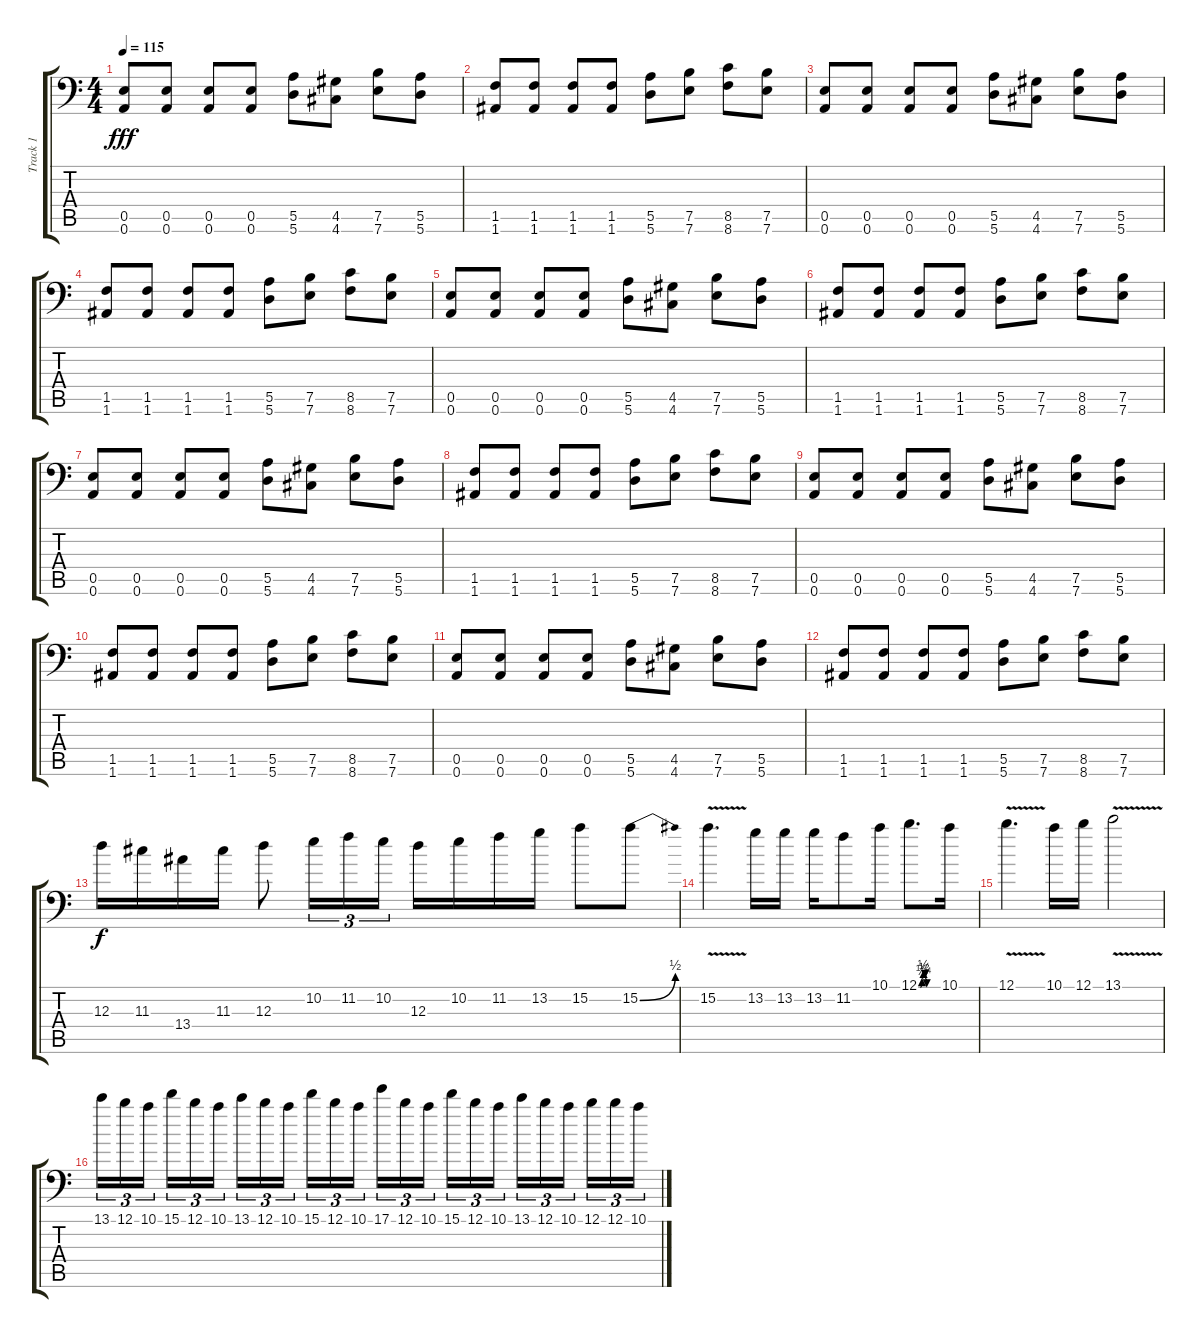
\track ("Track 1" "Track 1") {instrument distortionguitar}
\staff {score tabs}
\tuning (B3 Gb3 D3 A2 E2 A1) {hide}
\ts (4 4)
\tempo 115
\clef f4
\ks c
(0.5 0.6).8{dy fff} (0.5 0.6).8 (0.5 0.6).8 (0.5 0.6).8 (5.5 5.6).8 (4.5 4.6).8 (7.5 7.6).8 (5.5 5.6).8 |
(1.5 1.6).8 (1.5 1.6).8 (1.5 1.6).8 (1.5 1.6).8 (5.5 5.6).8 (7.5 7.6).8 (8.5 8.6).8 (7.5 7.6).8 |
(0.5 0.6).8 (0.5 0.6).8 (0.5 0.6).8 (0.5 0.6).8 (5.5 5.6).8 (4.5 4.6).8 (7.5 7.6).8 (5.5 5.6).8 |
(1.5 1.6).8 (1.5 1.6).8 (1.5 1.6).8 (1.5 1.6).8 (5.5 5.6).8 (7.5 7.6).8 (8.5 8.6).8 (7.5 7.6).8 |
(0.5 0.6).8 (0.5 0.6).8 (0.5 0.6).8 (0.5 0.6).8 (5.5 5.6).8 (4.5 4.6).8 (7.5 7.6).8 (5.5 5.6).8 |
(1.5 1.6).8 (1.5 1.6).8 (1.5 1.6).8 (1.5 1.6).8 (5.5 5.6).8 (7.5 7.6).8 (8.5 8.6).8 (7.5 7.6).8 |
(0.5 0.6).8 (0.5 0.6).8 (0.5 0.6).8 (0.5 0.6).8 (5.5 5.6).8 (4.5 4.6).8 (7.5 7.6).8 (5.5 5.6).8 |
(1.5 1.6).8 (1.5 1.6).8 (1.5 1.6).8 (1.5 1.6).8 (5.5 5.6).8 (7.5 7.6).8 (8.5 8.6).8 (7.5 7.6).8 |
(0.5 0.6).8 (0.5 0.6).8 (0.5 0.6).8 (0.5 0.6).8 (5.5 5.6).8 (4.5 4.6).8 (7.5 7.6).8 (5.5 5.6).8 |
(1.5 1.6).8 (1.5 1.6).8 (1.5 1.6).8 (1.5 1.6).8 (5.5 5.6).8 (7.5 7.6).8 (8.5 8.6).8 (7.5 7.6).8 |
(0.5 0.6).8 (0.5 0.6).8 (0.5 0.6).8 (0.5 0.6).8 (5.5 5.6).8 (4.5 4.6).8 (7.5 7.6).8 (5.5 5.6).8 |
(1.5 1.6).8 (1.5 1.6).8 (1.5 1.6).8 (1.5 1.6).8 (5.5 5.6).8 (7.5 7.6).8 (8.5 8.6).8 (7.5 7.6).8 |
12.3.16{dy f} 11.3.16 13.4.16 11.3.16 12.3.8 10.2.16{tu (3 2)} 11.2.16{tu (3 2)} 10.2.16{tu (3 2)} 12.3.16 10.2.16 11.2.16 13.2.16 15.2.8 15.2{be (bend 0 0 60 2)}.8 |
15.2{v}.4{d} 13.2.16 13.2.16 13.2.16 11.2.8 10.1.16 12.1{be (custom 0 0 5 0 10 1 15 2 20 1 25 0 30 0 60 0)}.8{d} 10.1.16 |
12.1{v}.4{d} 10.1.16 12.1.16 13.1{v}.2 |
13.1.16{tu (3 2)} 12.1.16{tu (3 2)} 10.1.16{tu (3 2) beam splitsecondary} 15.1.16{tu (3 2)} 12.1.16{tu (3 2)} 10.1.16{tu (3 2)} 13.1.16{tu (3 2)} 12.1.16{tu (3 2)} 10.1.16{tu (3 2) beam splitsecondary} 15.1.16{tu (3 2)} 12.1.16{tu (3 2)} 10.1.16{tu (3 2)} 17.1.16{tu (3 2)} 12.1.16{tu (3 2)} 10.1.16{tu (3 2) beam splitsecondary} 15.1.16{tu (3 2)} 12.1.16{tu (3 2)} 10.1.16{tu (3 2)} 13.1.16{tu (3 2)} 12.1.16{tu (3 2)} 10.1.16{tu (3 2) beam splitsecondary} 12.1.16{tu (3 2)} 12.1.16{tu (3 2)} 10.1.16{tu (3 2)}
